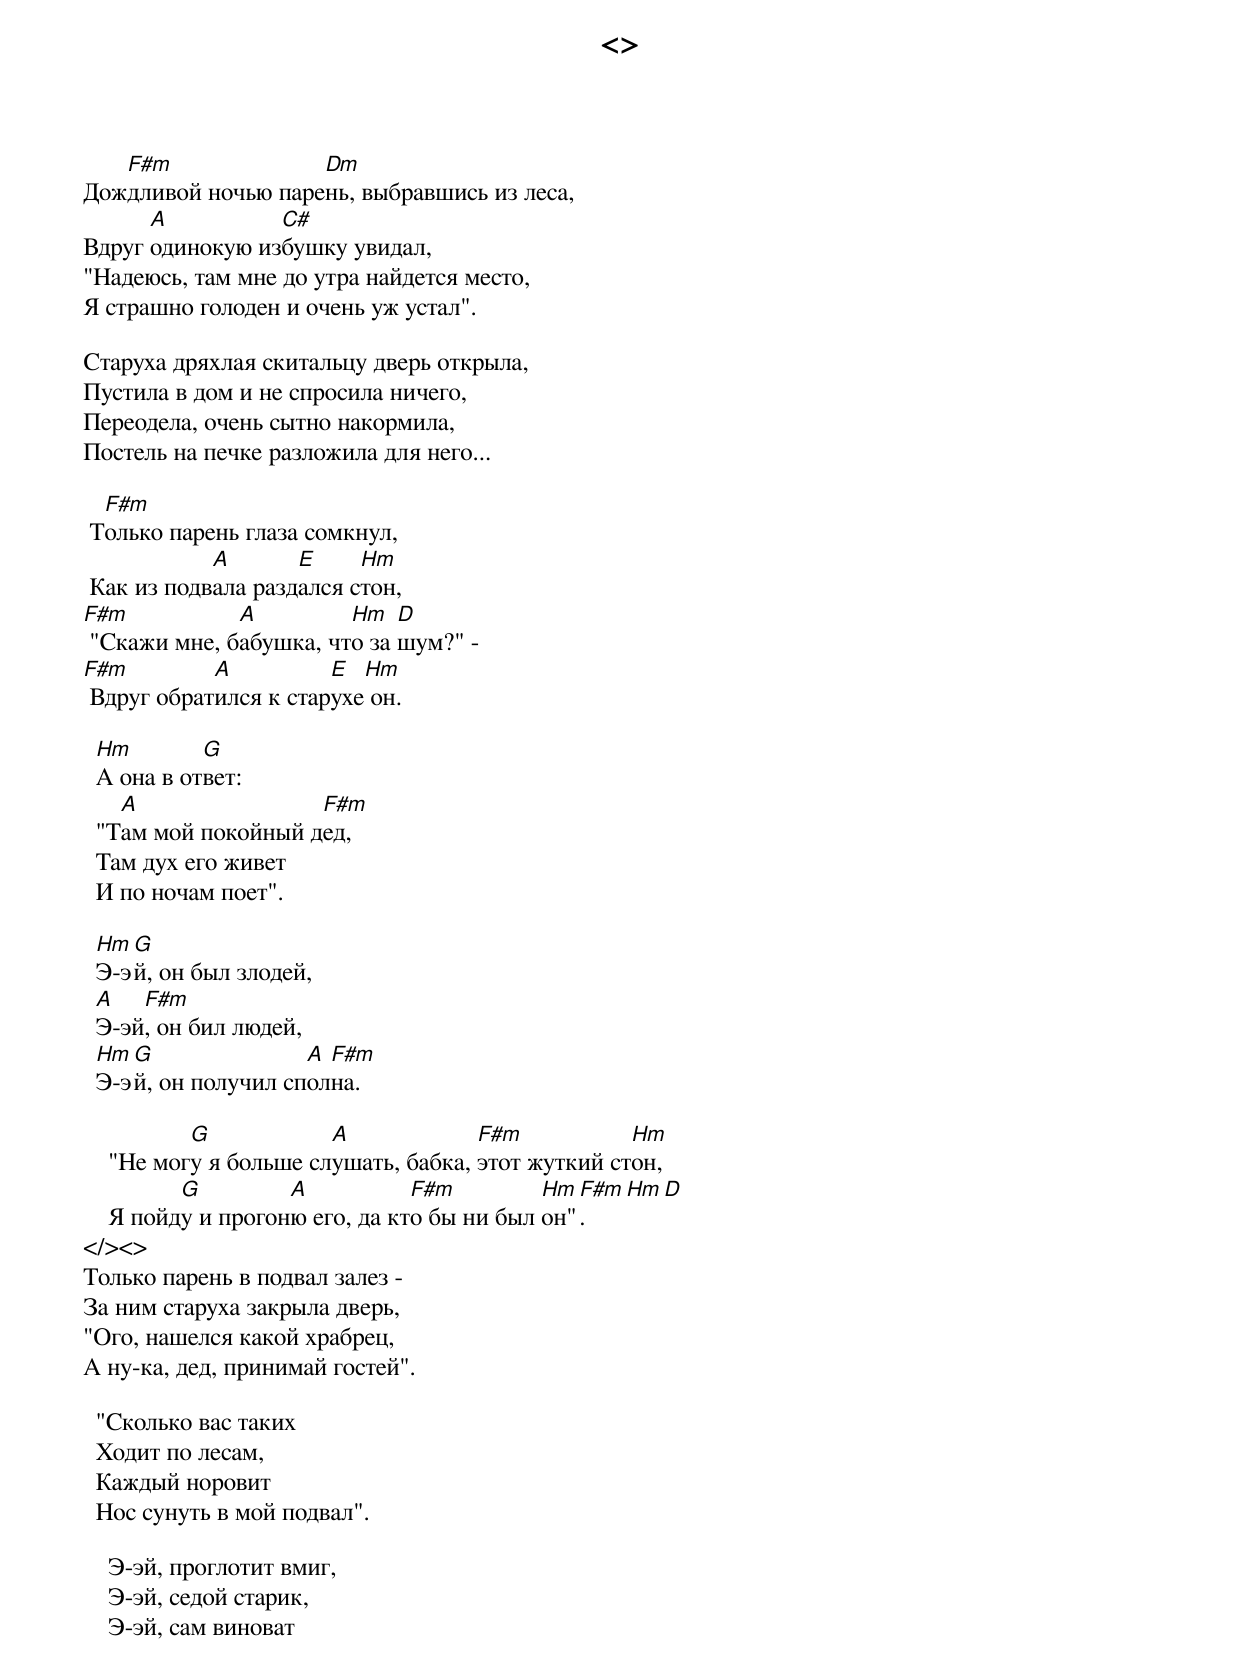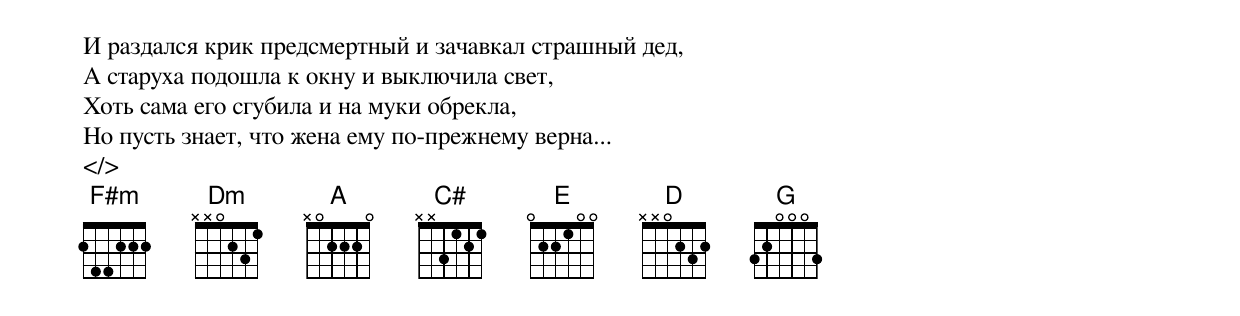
<>
   F#m              Dm
Дождливой ночью парень, выбравшись из леса,
      A          C#
Вдруг одинокую избушку увидал,
"Надеюсь, там мне до утра найдется место,
Я страшно голоден и очень уж устал".

Старуха дряхлая скитальцу дверь открыла,
Пустила в дом и не спросила ничего,
Переодела, очень сытно накормила,
Постель на печке разложила для него...

  F#m
 Только парень глаза сомкнул,
            A       E     Hm
 Как из подвала раздался стон,
F#m           A         Hm   D
 "Скажи мне, бабушка, что за шум?" -
F#m         A          E  Hm
 Вдруг обратился к старухе он.

  Hm        G
  А она в ответ:
    A                F#m
  "Там мой покойный дед,
  Там дух его живет
  И по ночам поет".

  Hm G
  Э-эй, он был злодей,
  A   F#m
  Э-эй, он бил людей,
  Hm G               A F#m
  Э-эй, он получил сполна.

           G            A             F#m           Hm
    "Не могу я больше слушать, бабка, этот жуткий стон,
          G         A           F#m         Hm F#m Hm D
    Я пойду и прогоню его, да кто бы ни был он".
</><>
Только парень в подвал залез -
За ним старуха закрыла дверь,
"Ого, нашелся какой храбрец,
А ну-ка, дед, принимай гостей".

  "Сколько вас таких
  Ходит по лесам,
  Каждый норовит
  Нос сунуть в мой подвал".

    Э-эй, проглотит вмиг,
    Э-эй, седой старик,
    Э-эй, сам виноват

И раздался крик предсмертный и зачавкал страшный дед,
А старуха подошла к окну и выключила свет,
Хоть сама его сгубила и на муки обрекла,
Но пусть знает, что жена ему по-прежнему верна...
</>
